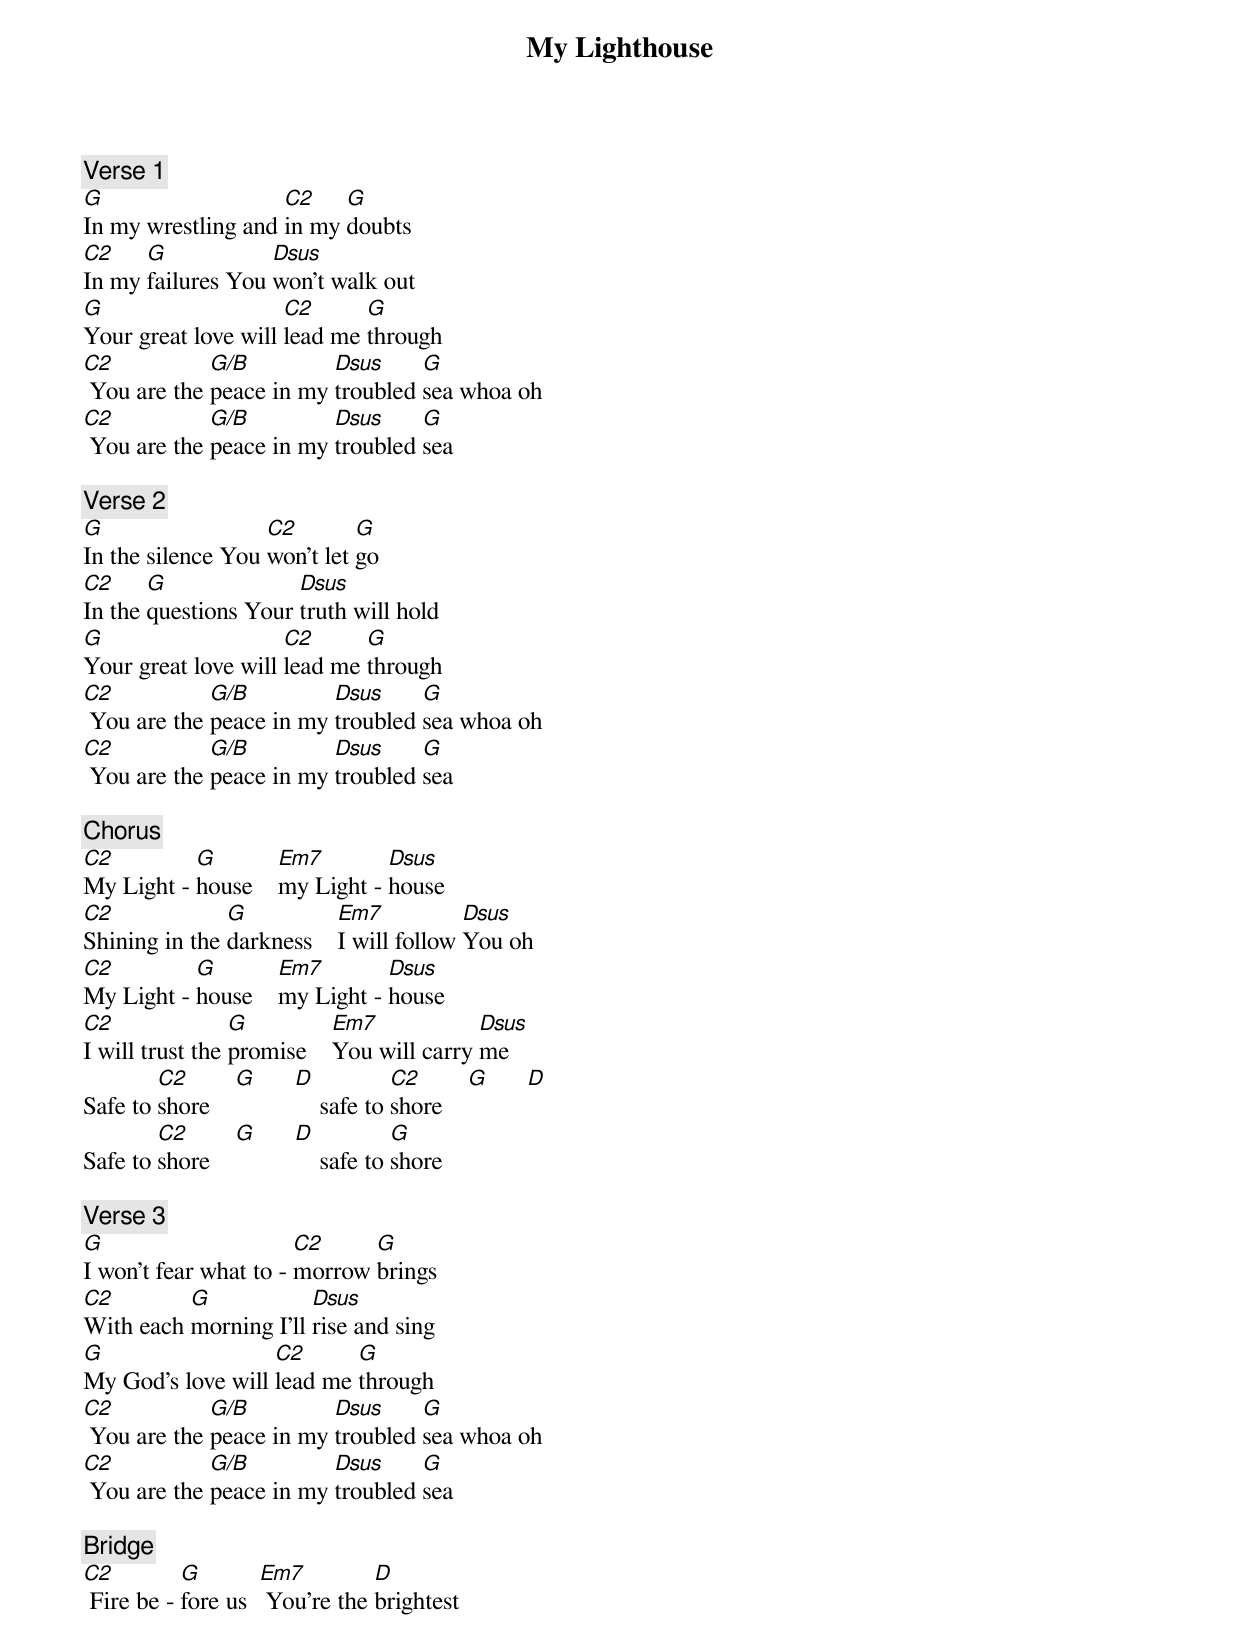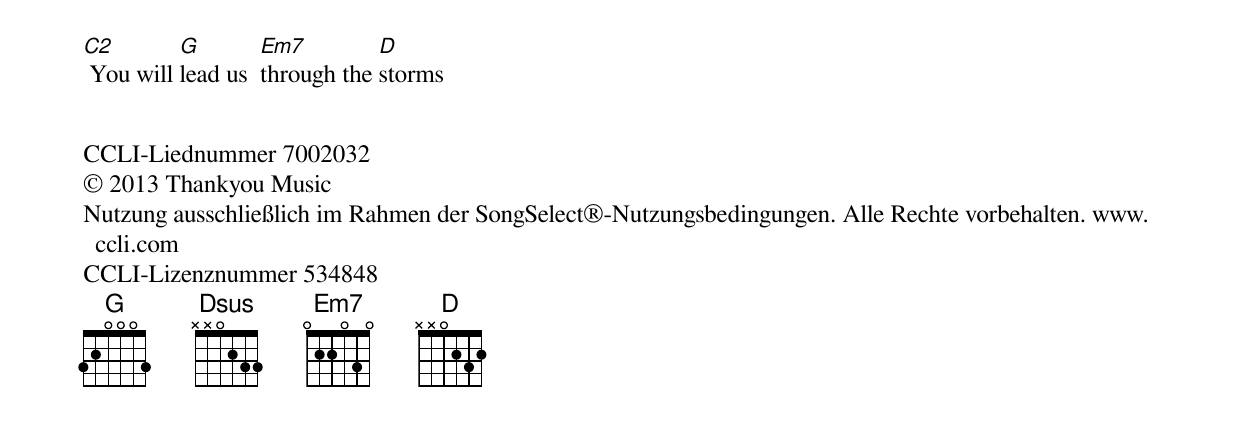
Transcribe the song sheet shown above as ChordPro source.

{title: My Lighthouse}
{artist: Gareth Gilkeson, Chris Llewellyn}
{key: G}
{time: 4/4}
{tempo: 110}
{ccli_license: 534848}
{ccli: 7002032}
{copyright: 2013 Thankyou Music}
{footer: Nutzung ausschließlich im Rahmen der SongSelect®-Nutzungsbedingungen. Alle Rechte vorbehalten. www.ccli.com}

{comment: Verse 1}
[G]In my wrestling and [C2]in my [G]doubts
[C2]In my [G]failures You [Dsus]won't walk out
[G]Your great love will [C2]lead me [G]through
[C2] You are the [G/B]peace in my [Dsus]troubled [G]sea whoa oh
[C2] You are the [G/B]peace in my [Dsus]troubled [G]sea

{comment: Verse 2}
[G]In the silence You [C2]won't let [G]go
[C2]In the [G]questions Your [Dsus]truth will hold
[G]Your great love will [C2]lead me [G]through
[C2] You are the [G/B]peace in my [Dsus]troubled [G]sea whoa oh
[C2] You are the [G/B]peace in my [Dsus]troubled [G]sea

{comment: Chorus}
[C2]My Light - [G]house    [Em7]my Light - [Dsus]house
[C2]Shining in the [G]darkness    [Em7]I will follow [Dsus]You oh
[C2]My Light - [G]house    [Em7]my Light - [Dsus]house
[C2]I will trust the [G]promise    [Em7]You will carry [Dsus]me
Safe to [C2]shore    [G]      [D]    safe to [C2]shore    [G]      [D]
Safe to [C2]shore    [G]      [D]    safe to [G]shore

{comment: Verse 3}
[G]I won't fear what to - [C2]morrow [G]brings
[C2]With each [G]morning I'll [Dsus]rise and sing
[G]My God's love will [C2]lead me [G]through
[C2] You are the [G/B]peace in my [Dsus]troubled [G]sea whoa oh
[C2] You are the [G/B]peace in my [Dsus]troubled [G]sea

{comment: Bridge}
[C2] Fire be - [G]fore us  [Em7] You're the [D]brightest
[C2] You will [G]lead us  [Em7]through the [D]storms


CCLI-Liednummer 7002032
© 2013 Thankyou Music
Nutzung ausschließlich im Rahmen der SongSelect®-Nutzungsbedingungen. Alle Rechte vorbehalten. www.ccli.com
CCLI-Lizenznummer 534848
